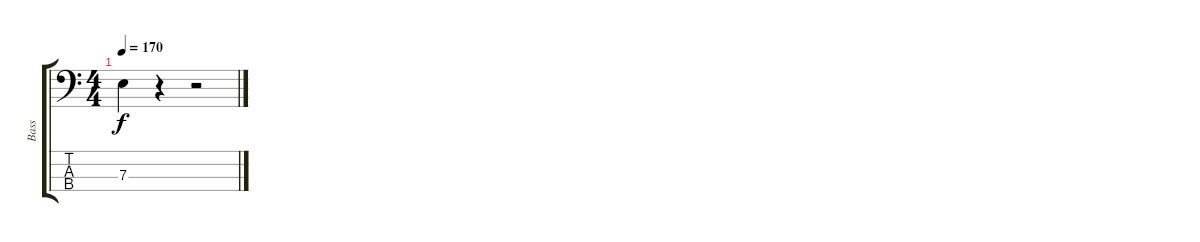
\track ("Bass" "Bass") {instrument electricbasspick}
\staff {score tabs}
\tuning (G2 D2 A1 E1) {hide}
\ts (4 4)
\tempo 170
\clef f4
\ks c
7.3.4{dy f} r.4 r.2
